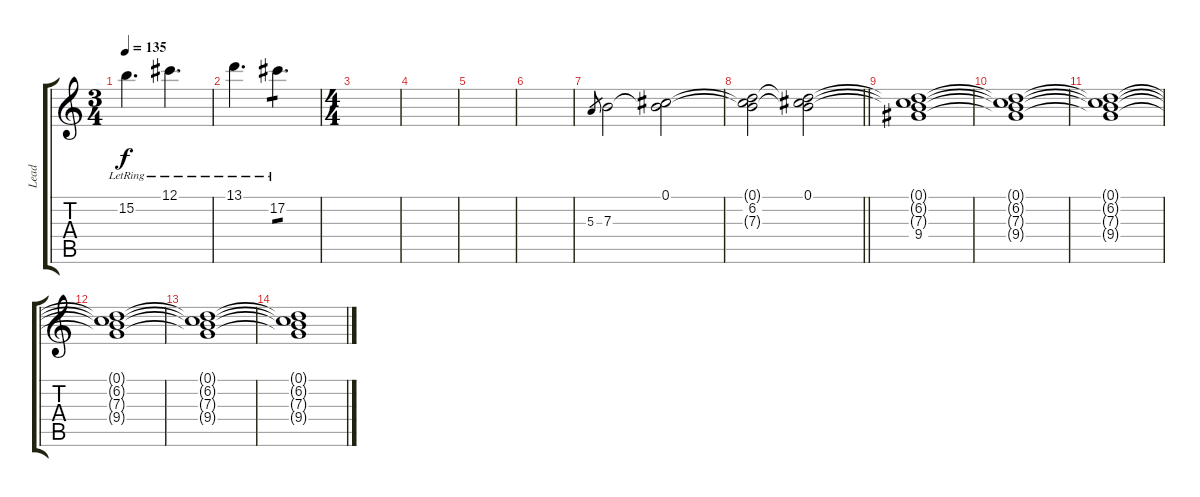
\track ("Lead" "Lead") {instrument distortionguitar}
\staff {score tabs}
\tuning (Db4 Ab3 E3 B2 Gb2 Db2) {hide}
\ts (3 4)
\tempo 135
\clef g2
\ks c
15.2{lr}.4{d dy f} 12.1{lr}.4{d} |
13.1{lr}.4{d} 17.2{lr}.4{d tp 1} |
\ts (4 4)
|
|
|
|
5.3.8{gr} 7.3.2 (0.1 7.3{t}).2 |
\barLineRight lightlight
(0.1{t} 6.2 7.3{t}).2 (0.1 6.2{t} 7.3{t}).2 |
(0.1{t} 6.2{t} 7.3{t} 9.4).1 |
(0.1{t} 6.2{t} 7.3{t} 9.4{t}).1 |
(0.1{t} 6.2{t} 7.3{t} 9.4{t}).1 |
(0.1{t} 6.2{t} 7.3{t} 9.4{t}).1 |
(0.1{t} 6.2{t} 7.3{t} 9.4{t}).1 |
(0.1{t} 6.2{t} 7.3{t} 9.4{t}).1
